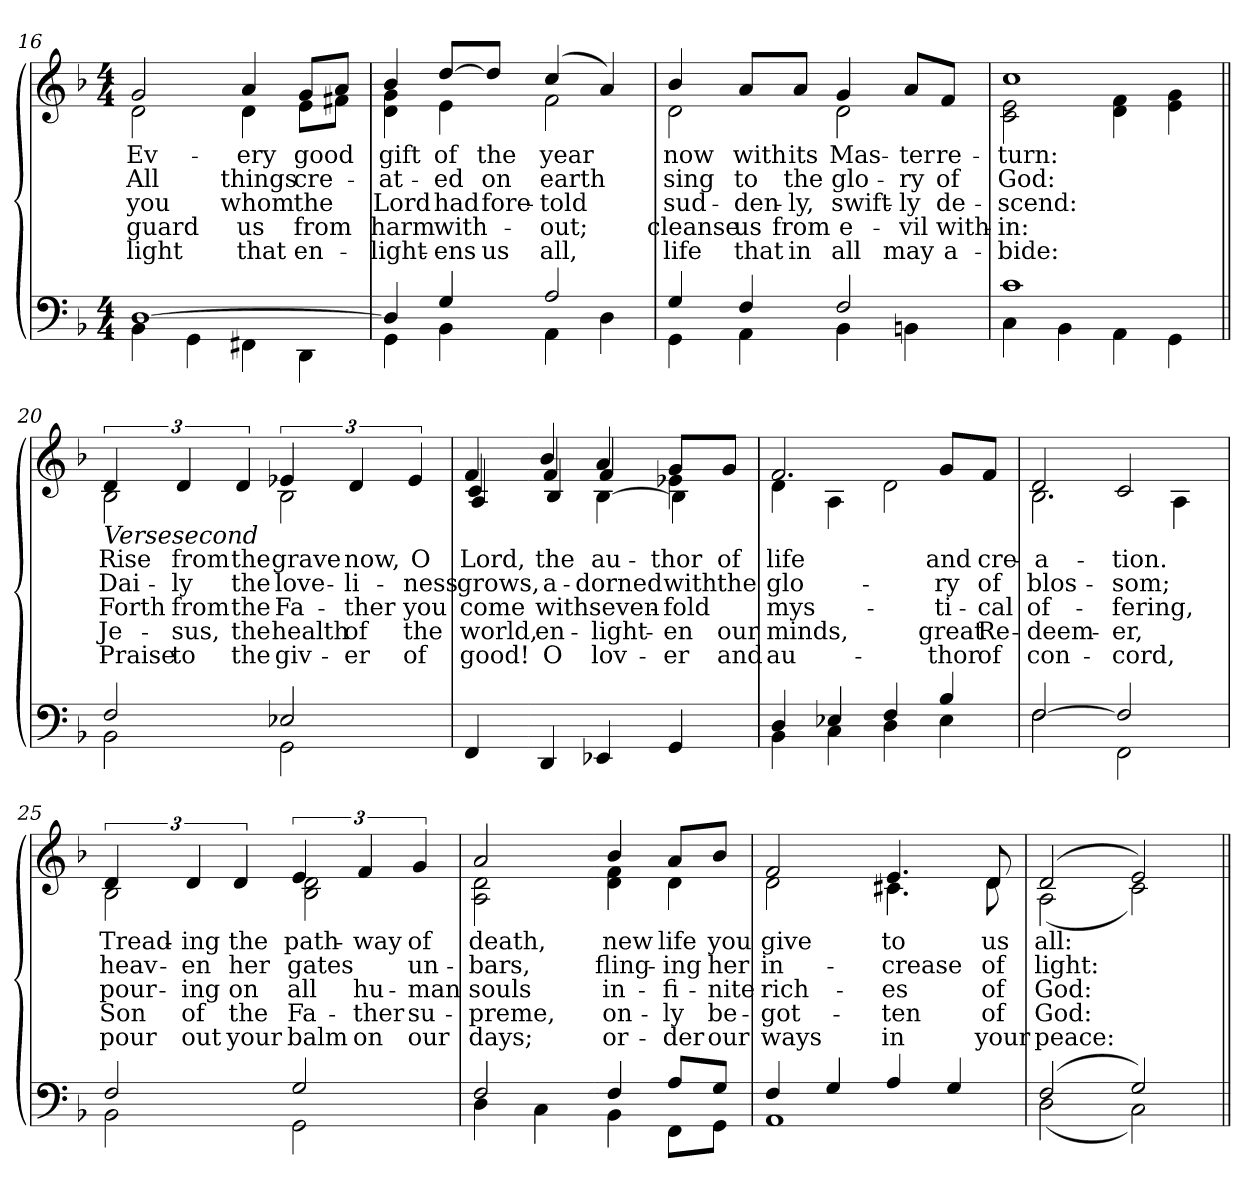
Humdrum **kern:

**kern	**kern	**text	**text	**text	**text	**text
*part2	*part1	*part1	*part1	*part1	*part1	*part1
*staff2	*staff1	*staff1	*staff1	*staff1	*staff1	*staff1
!!LO:LB:g=z
*clefF4	*clefG2	*	*	*	*	*
*k[b-]	*k[b-]	*	*	*	*	*
*M4/4	*M4/4	*	*	*	*	*
=16	=16	=16	=16	=16	=16	=16
*^	*	*	*	*	*	*
!	!	!	!LO:LY:b	!LO:LY:b	!LO:LY:b	!LO:LY:b	!LO:LY:b
*	*	*^	*	*	*	*	*
[1D	4BB-\	2g/	2d\	Ev-	All	you	guard	light
.	4GG\	.	.	.	.	.	.	.
!	!	!	!	!LO:LY:b	!LO:LY:b	!LO:LY:b	!LO:LY:b	!LO:LY:b
.	4FF#X\	4a/	4d\	-ery	things	whom	us	that
!	!	!	!	!LO:LY:b	!LO:LY:b	!LO:LY:b	!LO:LY:b	!LO:LY:b
.	4DD\	8g/L	8e\L	good	cre-	the	from	en-
.	.	8a/J	8f#X\J	.	.	.	.	.
=17	=17	=17	=17	=17	=17	=17	=17	=17
!	!	!	!	!LO:LY:b	!LO:LY:b	!LO:LY:b	!LO:LY:b	!LO:LY:b
4D/]	4GG\	4b-/	4d\ 4g\	gift	-at-	Lord	harm	-light-
!	!	!	!	!LO:LY:b	!LO:LY:b	!LO:LY:b	!LO:LY:b	!LO:LY:b
4G/	4BB-\	[8dd/L	4e\	of	-ed	had	with-	-ens
!	!	!	!	!LO:LY:b	!LO:LY:b	!LO:LY:b	!	!LO:LY:b
.	.	8dd/J]	.	the	on	fore-	.	us
!	!	!	!	!LO:LY:b	!LO:LY:b	!LO:LY:b	!LO:LY:b	!LO:LY:b
2A/	4AA\	(>4cc/	2f\	year	earth	-told	-out;	all,
.	4D\	4a/)	.	.	.	.	.	.
!!LO:LB:g=z	!!
=18	=18	=18	=18	=18	=18	=18	=18	=18
!	!	!	!	!LO:LY:b	!LO:LY:b	!LO:LY:b	!LO:LY:b	!LO:LY:b
4G/	4GG\	4b-/	2d\	now	sing	sud-	cleanse	life
!	!	!	!	!LO:LY:b	!LO:LY:b	!LO:LY:b	!LO:LY:b	!LO:LY:b
4F/	4AA\	8a/L	.	with	to	-den-	us	that
!	!	!	!	!LO:LY:b	!LO:LY:b	!LO:LY:b	!LO:LY:b	!LO:LY:b
.	.	8a/J	.	its	the	-ly,	from	in
!	!	!	!	!LO:LY:b	!LO:LY:b	!LO:LY:b	!LO:LY:b	!LO:LY:b
2F/	4BB-\	4g/	2d\	Mas-	glo-	swift-	e-	all
!	!	!	!	!LO:LY:b	!LO:LY:b	!LO:LY:b	!LO:LY:b	!LO:LY:b
.	4BBn\	8a/L	.	-ter	-ry	-ly	-vil	may
!	!	!	!	!LO:LY:b	!LO:LY:b	!LO:LY:b	!LO:LY:b	!LO:LY:b
.	.	8f/J	.	re-	of	de-	with-	a-
=19	=19	=19	=19	=19	=19	=19	=19	=19
!	!	!	!	!LO:LY:b	!LO:LY:b	!LO:LY:b	!LO:LY:b	!LO:LY:b
1c	4C\	1cc	2c\ 2e\	-turn:	God:	-scend:	-in:	-bide:
.	4BB-\	.	.	.	.	.	.	.
.	4AA\	.	4d\ 4f\	.	.	.	.	.
.	4GG\	.	4e\ 4g\	.	.	.	.	.
!!LO:LB:g=z	!!
=20||	=20||	=20||	=20||	=20||	=20||	=20||	=20||	=20||
!	!	!LO:TX:b:i:t=Versesecond	!	!	!	!	!	!
!	!	!	!	!LO:LY:b	!LO:LY:b	!LO:LY:b	!LO:LY:b	!LO:LY:b
2F/	2BB-\	6d/	2B-\	Rise	Dai-	Forth	Je-	Praise
!	!	!	!	!LO:LY:b	!LO:LY:b	!LO:LY:b	!LO:LY:b	!LO:LY:b
.	.	6d/	.	from	-ly	from	-sus,	to
!	!	!	!	!LO:LY:b	!LO:LY:b	!LO:LY:b	!LO:LY:b	!LO:LY:b
.	.	6d/	.	the	the	the	the	the
!	!	!	!	!LO:LY:b	!LO:LY:b	!LO:LY:b	!LO:LY:b	!LO:LY:b
2E-X/	2GG\	6e-X/	2B-\	grave	love-	Fa-	health	giv-
!	!	!	!	!LO:LY:b	!LO:LY:b	!LO:LY:b	!LO:LY:b	!LO:LY:b
.	.	6d/	.	now,	-li-	-ther	of	-er
!	!	!	!	!LO:LY:b	!LO:LY:b	!LO:LY:b	!LO:LY:b	!LO:LY:b
.	.	6e-/	.	O	-ness	you	the	of
*v	*v	*	*	*	*	*	*	*
*	*v	*v	*	*	*	*	*
=21	=21	=21	=21	=21	=21	=21
!	!	!LO:LY:b	!LO:LY:b	!LO:LY:b	!LO:LY:b	!LO:LY:b
*	*^	*	*	*	*	*
*	*	*^	*	*	*	*	*
4FF/	4f/	4c/	4A/	Lord,	grows,	come	world,	good!
!!LO:LB:g=z	!!	!!
=22-	=22-	=22-	=22-	=22-	=22-	=22-	=22-	=22-
!	!	!	!	!LO:LY:b	!LO:LY:b	!LO:LY:b	!LO:LY:b	!LO:LY:b
4DD/	4b-/	4f/	4B-/	the	a-	with	en-	O
!	!	!	!	!LO:LY:b	!LO:LY:b	!LO:LY:b	!LO:LY:b	!LO:LY:b
4EE-X/	4a/	4f/	[4B-\	au-	-dorned	seven-	-light-	lov-
!	!	!	!	!LO:LY:b	!LO:LY:b	!LO:LY:b	!LO:LY:b	!LO:LY:b
4GG/	8g/L	4e-X\	4B-\]	-thor	with	-fold	-en	-er
!	!	!	!	!LO:LY:b	!LO:LY:b	!	!LO:LY:b	!LO:LY:b
.	8g/J	.	.	of	the	.	our	and
*	*v	*v	*v	*	*	*	*	*
=23	=23	=23	=23	=23	=23	=23
*^	*	*	*	*	*	*
!	!	!	!LO:LY:b	!LO:LY:b	!LO:LY:b	!LO:LY:b	!LO:LY:b
*	*	*^	*	*	*	*	*
4D/	4BB-\	2.f/	4d\	life	glo-	mys-	minds,	au-
4E-X/	4C\	.	4A\	.	.	.	.	.
4F/	4D\	.	2d\	.	.	.	.	.
!	!	!	!	!LO:LY:b	!LO:LY:b	!LO:LY:b	!LO:LY:b	!LO:LY:b
4B-/	4E-\	8g/L	.	and	-ry	-ti-	great	-thor
!	!	!	!	!LO:LY:b	!LO:LY:b	!LO:LY:b	!LO:LY:b	!LO:LY:b
.	.	8f/J	.	cre-	of	-cal	Re-	of
=24	=24	=24	=24	=24	=24	=24	=24	=24
!	!	!	!	!LO:LY:b	!LO:LY:b	!LO:LY:b	!LO:LY:b	!LO:LY:b
[2F/	2F\	2d/	2.B-\	-a-	blos-	of-	-deem-	con-
!	!	!	!	!LO:LY:b	!LO:LY:b	!LO:LY:b	!LO:LY:b	!LO:LY:b
2F/]	2FF\	2c/	.	-tion.	-som;	-fering,	-er,	-cord,
.	.	.	4A\	.	.	.	.	.
!!LO:LB:g=z	!!
=25	=25	=25	=25	=25	=25	=25	=25	=25
!	!	!	!	!LO:LY:b	!LO:LY:b	!LO:LY:b	!LO:LY:b	!LO:LY:b
2F/	2BB-\	6d/	2B-\	Tread-	heav-	pour-	Son	pour
!	!	!	!	!LO:LY:b	!LO:LY:b	!LO:LY:b	!LO:LY:b	!LO:LY:b
.	.	6d/	.	-ing	-en	-ing	of	out
!	!	!	!	!LO:LY:b	!LO:LY:b	!LO:LY:b	!LO:LY:b	!LO:LY:b
.	.	6d/	.	the	her	on	the	your
!	!	!	!	!LO:LY:b	!LO:LY:b	!LO:LY:b	!LO:LY:b	!LO:LY:b
2G/	2GG\	6e/	2B-\ 2d\	path-	gates	all	Fa-	balm
!	!	!	!	!LO:LY:b	!	!LO:LY:b	!LO:LY:b	!LO:LY:b
.	.	6f/	.	-way	.	hu-	-ther	on
!	!	!	!	!LO:LY:b	!LO:LY:b	!LO:LY:b	!LO:LY:b	!LO:LY:b
.	.	6g/	.	of	un-	-man	su-	our
=26	=26	=26	=26	=26	=26	=26	=26	=26
!	!	!	!	!LO:LY:b	!LO:LY:b	!LO:LY:b	!LO:LY:b	!LO:LY:b
2F/	4D\	2a/	2A\ 2d\	death,	-bars,	souls	-preme,	days;
.	4C\	.	.	.	.	.	.	.
!!LO:LB:g=z	!!
=27-	=27-	=27-	=27-	=27-	=27-	=27-	=27-	=27-
!	!	!	!	!LO:LY:b	!LO:LY:b	!LO:LY:b	!LO:LY:b	!LO:LY:b
4F/	4BB-\	4b-/	4d\ 4f\	new	fling-	in-	on-	or-
!	!	!	!	!LO:LY:b	!LO:LY:b	!LO:LY:b	!LO:LY:b	!LO:LY:b
8A/L	8FF\L	8a/L	4d\	life	-ing	-fi-	-ly	-der
!	!	!	!	!LO:LY:b	!LO:LY:b	!LO:LY:b	!LO:LY:b	!LO:LY:b
8G/J	8GG\J	8b-/J	.	you	her	-nite	be-	our
=28	=28	=28	=28	=28	=28	=28	=28	=28
!	!	!	!	!LO:LY:b	!LO:LY:b	!LO:LY:b	!LO:LY:b	!LO:LY:b
4F/	1AA	2f/	2d\	give	in-	rich-	-got-	ways
4G/	.	.	.	.	.	.	.	.
!	!	!	!	!LO:LY:b	!LO:LY:b	!LO:LY:b	!LO:LY:b	!LO:LY:b
4A/	.	4.e/	4.c#X\	to	-crease	-es	-ten	in
4G/	.	.	.	.	.	.	.	.
!	!	!	!	!LO:LY:b	!LO:LY:b	!LO:LY:b	!LO:LY:b	!LO:LY:b
.	.	8d/	8d\	us	of	of	of	your
=29	=29	=29	=29	=29	=29	=29	=29	=29
!	!	!	!	!LO:LY:b	!LO:LY:b	!LO:LY:b	!LO:LY:b	!LO:LY:b
(>2F/	(<2D\	(>2d/	(<2A\	all:	light:	God:	God:	peace:
2G/)	2C\)	2e/)	2c\)	.	.	.	.	.
*v	*v	*	*	*	*	*	*	*
*	*v	*v	*	*	*	*	*
=||	=||	=||	=||	=||	=||	=||
*-	*-	*-	*-	*-	*-	*-
